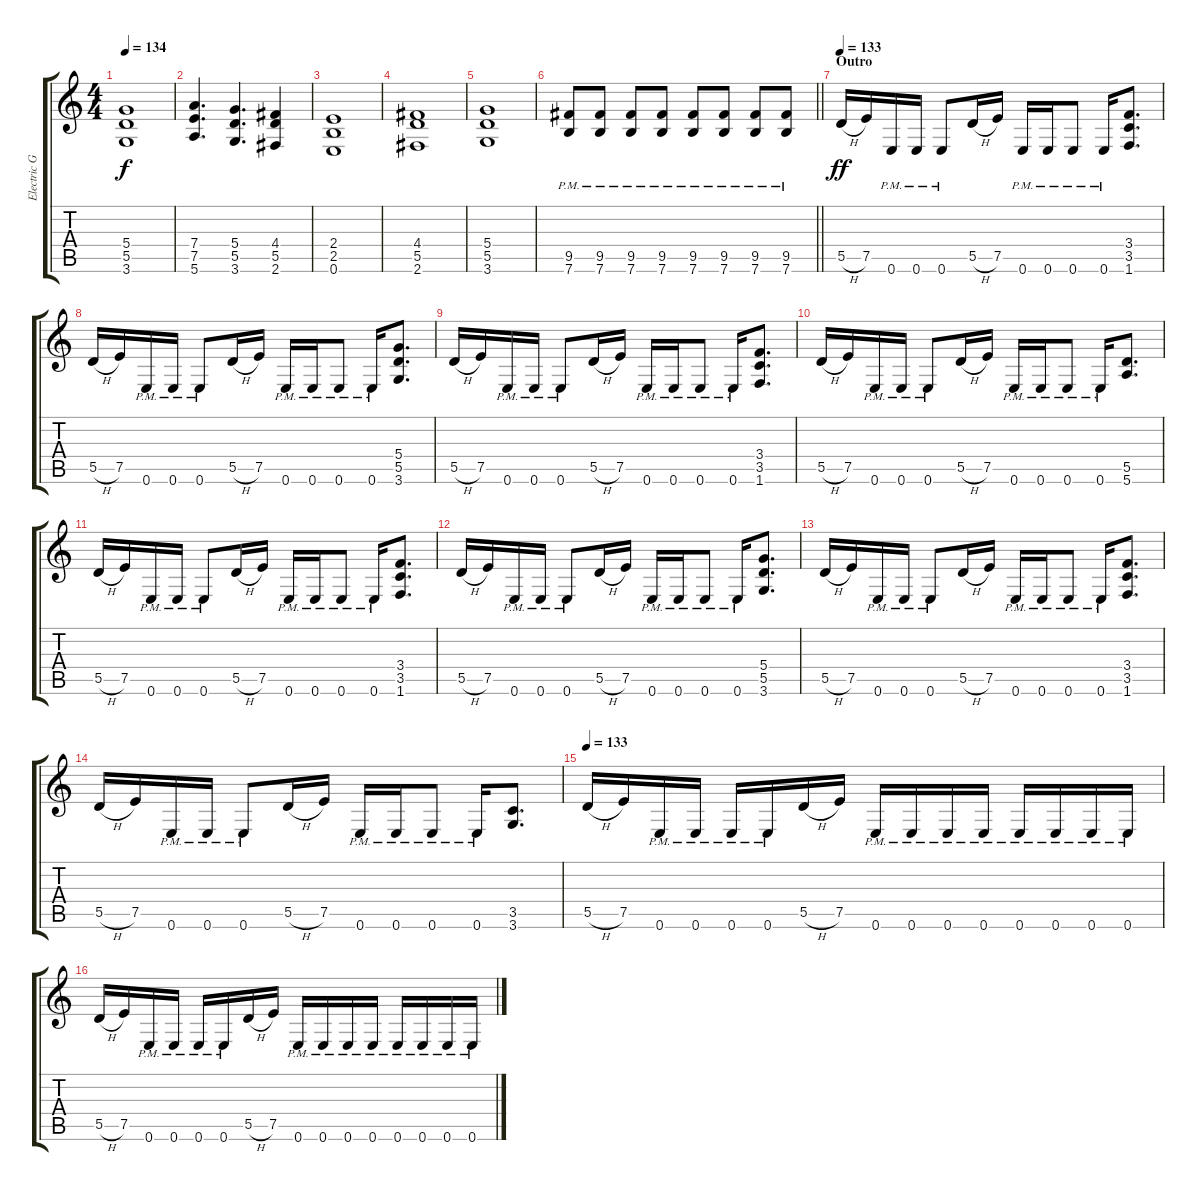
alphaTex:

\track ("Electric Guitar" "Electric G") {instrument distortionguitar}
\staff {score tabs}
\tuning (E4 B3 G3 D3 A2 E2) {hide}
\ts (4 4)
\tempo 134
\clef g2
\ks aminor
(5.4 5.5 3.6).1{dy f} |
(7.4 7.5 5.6).4{d} (5.4 5.5 3.6).4{d} (4.4 5.5 2.6).4 |
(2.4 2.5 0.6).1 |
(4.4 5.5 2.6).1 |
(5.4 5.5 3.6).1 |
\barLineRight lightlight
(9.5{pm} 7.6{pm}).8 (9.5{pm} 7.6{pm}).8 (9.5{pm} 7.6{pm}).8 (9.5{pm} 7.6{pm}).8 (9.5{pm} 7.6{pm}).8 (9.5{pm} 7.6{pm}).8 (9.5{pm} 7.6{pm}).8 (9.5{pm} 7.6{pm}).8 |
\section ("" "Outro")
\tempo 133
5.5{h}.16{dy ff} 7.5.16 0.6{pm}.16 0.6{pm}.16 0.6{pm}.8 5.5{h}.16 7.5.16 0.6{pm}.16 0.6{pm}.16 0.6{pm}.8 0.6{pm}.16 (3.4 3.5 1.6).8{d} |
5.5{h}.16 7.5.16 0.6{pm}.16 0.6{pm}.16 0.6{pm}.8 5.5{h}.16 7.5.16 0.6{pm}.16 0.6{pm}.16 0.6{pm}.8 0.6{pm}.16 (5.4 5.5 3.6).8{d} |
5.5{h}.16 7.5.16 0.6{pm}.16 0.6{pm}.16 0.6{pm}.8 5.5{h}.16 7.5.16 0.6{pm}.16 0.6{pm}.16 0.6{pm}.8 0.6{pm}.16 (3.4 3.5 1.6).8{d} |
5.5{h}.16 7.5.16 0.6{pm}.16 0.6{pm}.16 0.6{pm}.8 5.5{h}.16 7.5.16 0.6{pm}.16 0.6{pm}.16 0.6{pm}.8 0.6{pm}.16 (5.5 5.6).8{d} |
5.5{h}.16 7.5.16 0.6{pm}.16 0.6{pm}.16 0.6{pm}.8 5.5{h}.16 7.5.16 0.6{pm}.16 0.6{pm}.16 0.6{pm}.8 0.6{pm}.16 (3.4 3.5 1.6).8{d} |
5.5{h}.16 7.5.16 0.6{pm}.16 0.6{pm}.16 0.6{pm}.8 5.5{h}.16 7.5.16 0.6{pm}.16 0.6{pm}.16 0.6{pm}.8 0.6{pm}.16 (5.4 5.5 3.6).8{d} |
5.5{h}.16 7.5.16 0.6{pm}.16 0.6{pm}.16 0.6{pm}.8 5.5{h}.16 7.5.16 0.6{pm}.16 0.6{pm}.16 0.6{pm}.8 0.6{pm}.16 (3.4 3.5 1.6).8{d} |
5.5{h}.16 7.5.16 0.6{pm}.16 0.6{pm}.16 0.6{pm}.8 5.5{h}.16 7.5.16 0.6{pm}.16 0.6{pm}.16 0.6{pm}.8 0.6{pm}.16 (3.5 3.6).8{d} |
\tempo 133
5.5{h}.16 7.5.16 0.6{pm}.16 0.6{pm}.16 0.6{pm}.16 0.6{pm}.16 5.5{h}.16 7.5.16 0.6{pm}.16 0.6{pm}.16 0.6{pm}.16 0.6{pm}.16 0.6{pm}.16 0.6{pm}.16 0.6{pm}.16 0.6{pm}.16 |
5.5{h}.16 7.5.16 0.6{pm}.16 0.6{pm}.16 0.6{pm}.16 0.6{pm}.16 5.5{h}.16 7.5.16 0.6{pm}.16 0.6{pm}.16 0.6{pm}.16 0.6{pm}.16 0.6{pm}.16 0.6{pm}.16 0.6{pm}.16 0.6{pm}.16
